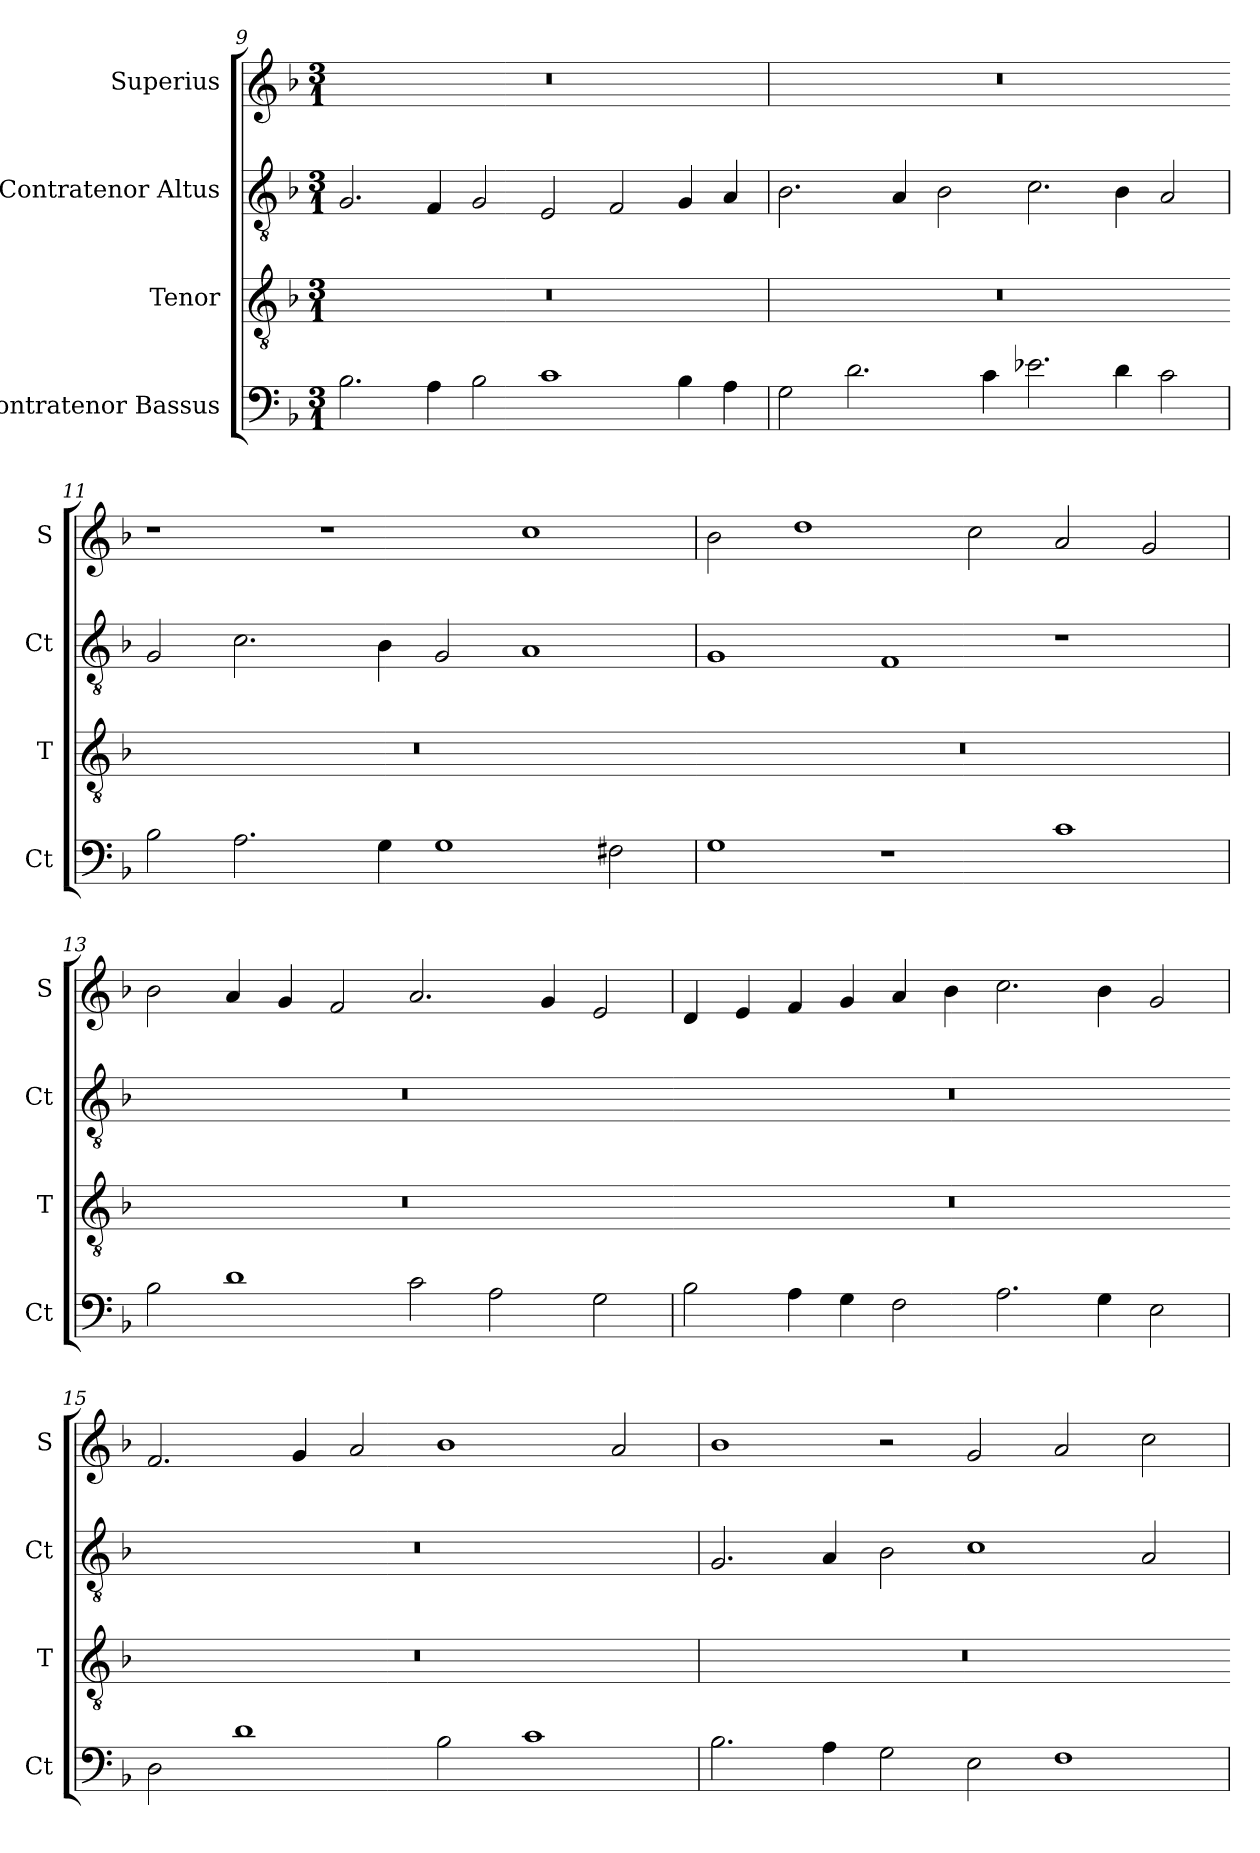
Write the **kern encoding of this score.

**kern	**kern	**kern	**kern
*part4	*part3	*part2	*part1
*staff4	*staff3	*staff2	*staff1
*I"Contratenor Bassus	*I"Tenor	*I"Contratenor Altus	*I"Superius
*I'Ct	*I'T	*I'Ct	*I'S
*clefF4	*clefGv2	*clefGv2	*clefG2
*k[b-]	*k[b-]	*k[b-]	*k[b-]
*M3/1	*M3/1	*M3/1	*M3/1
=9	=9	=9	=9
!	!LO:N:vis=1.	!	!
2.B-	0.r	2.G	0.r
4A	.	4F	.
2B-	.	2G	.
1c	.	2E	.
.	.	2F	.
4B-	.	4G	.
4A	.	4A	.
=10	=10	=10	=10
!	!LO:N:vis=1.	!	!
2G	0.r	2.B-	0.r
2.d	.	.	.
.	.	4A	.
.	.	2B-	.
4c	.	.	.
2.e-X	.	2.c	.
4d	.	4B-	.
2c	.	2A	.
=11	=11-	=11	=11
!	!LO:N:vis=1.	!	!
2B-	0.r	2G	1r
2.A	.	2.c	.
.	.	.	1r
4G	.	4B-	.
1G	.	2G	.
.	.	1A	1cc
2F#X	.	.	.
=12	=12-	=12	=12
!	!LO:N:vis=1.	!	!
1G	0.r	1G	2b-
.	.	.	1dd
1r	.	1F	.
.	.	.	2cc
1c	.	1r	2a
.	.	.	2g
=13	=13	=13	=13
!	!LO:N:vis=1.	!	!
2B-	0.r	0.r	2b-
1d	.	.	4a
.	.	.	4g
.	.	.	2f
2c	.	.	2.a
2A	.	.	.
.	.	.	4g
2G	.	.	2e
=14	=14-	=14	=14
!	!LO:N:vis=1.	!	!
2B-	0.r	0.r	4d
.	.	.	4e
4A	.	.	4f
4G	.	.	4g
2F	.	.	4a
.	.	.	4b-
2.A	.	.	2.cc
4G	.	.	4b-
2E	.	.	2g
=15	=15-	=15	=15
!	!LO:N:vis=1.	!	!
2D	0.r	0.r	2.f
1d	.	.	.
.	.	.	4g
.	.	.	2a
2B-	.	.	1b-
1c	.	.	.
.	.	.	2a
=16	=16	=16	=16
!	!LO:N:vis=1.	!	!
2.B-	0.r	2.G	1b-
4A	.	4A	.
2G	.	2B-	2r
2E	.	1c	2g
1F	.	.	2a
.	.	2A	2cc
=	=-	=	=
*-	*-	*-	*-
